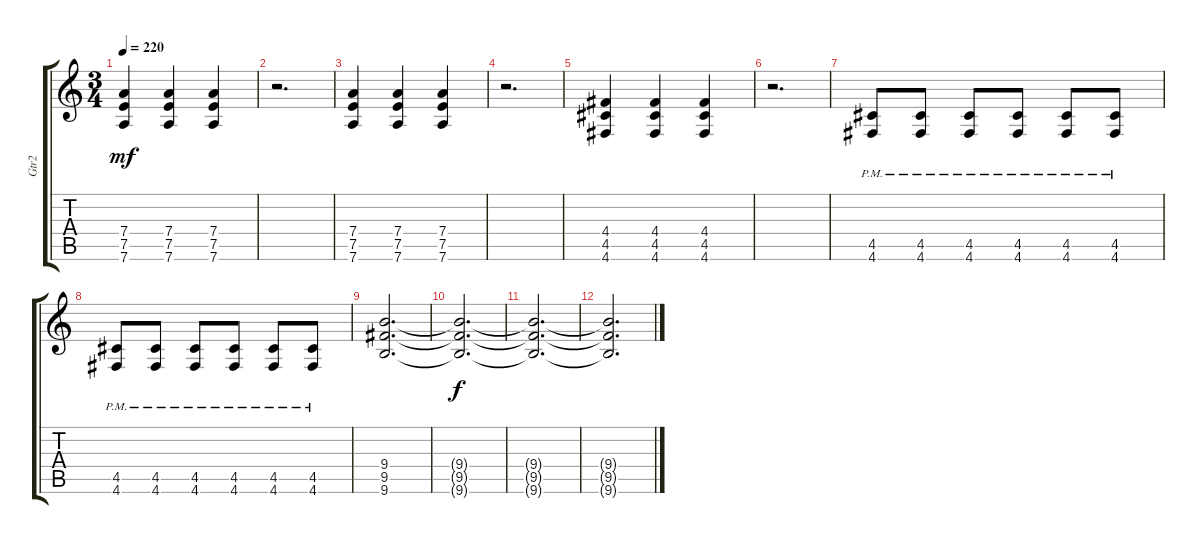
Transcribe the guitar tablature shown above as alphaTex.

\track ("Gtr2" "Gtr2") {instrument electricguitarjazz}
\staff {score tabs}
\tuning (E4 B3 G3 D3 A2 D2) {hide}
\ts (3 4)
\tempo 220
\clef g2
\ks c
(7.4 7.5 7.6).4{dy mf} (7.4 7.5 7.6).4 (7.4 7.5 7.6).4 |
r.2{d} |
(7.4 7.5 7.6).4 (7.4 7.5 7.6).4 (7.4 7.5 7.6).4 |
r.2{d} |
(4.4 4.5 4.6).4 (4.4 4.5 4.6).4 (4.4 4.5 4.6).4 |
r.2{d} |
(4.5{pm} 4.6{pm}).8 (4.5{pm} 4.6{pm}).8 (4.5{pm} 4.6{pm}).8 (4.5{pm} 4.6{pm}).8 (4.5{pm} 4.6{pm}).8 (4.5{pm} 4.6{pm}).8 |
(4.5{pm} 4.6{pm}).8 (4.5{pm} 4.6{pm}).8 (4.5{pm} 4.6{pm}).8 (4.5{pm} 4.6{pm}).8 (4.5{pm} 4.6{pm}).8 (4.5{pm} 4.6{pm}).8 |
(9.4 9.5 9.6).2{d volume 0} |
(9.4{t} 9.5{t} 9.6{t}).2{d dy f} |
(9.4{t} 9.5{t} 9.6{t}).2{d} |
(9.4{t} 9.5{t} 9.6{t}).2{d}
